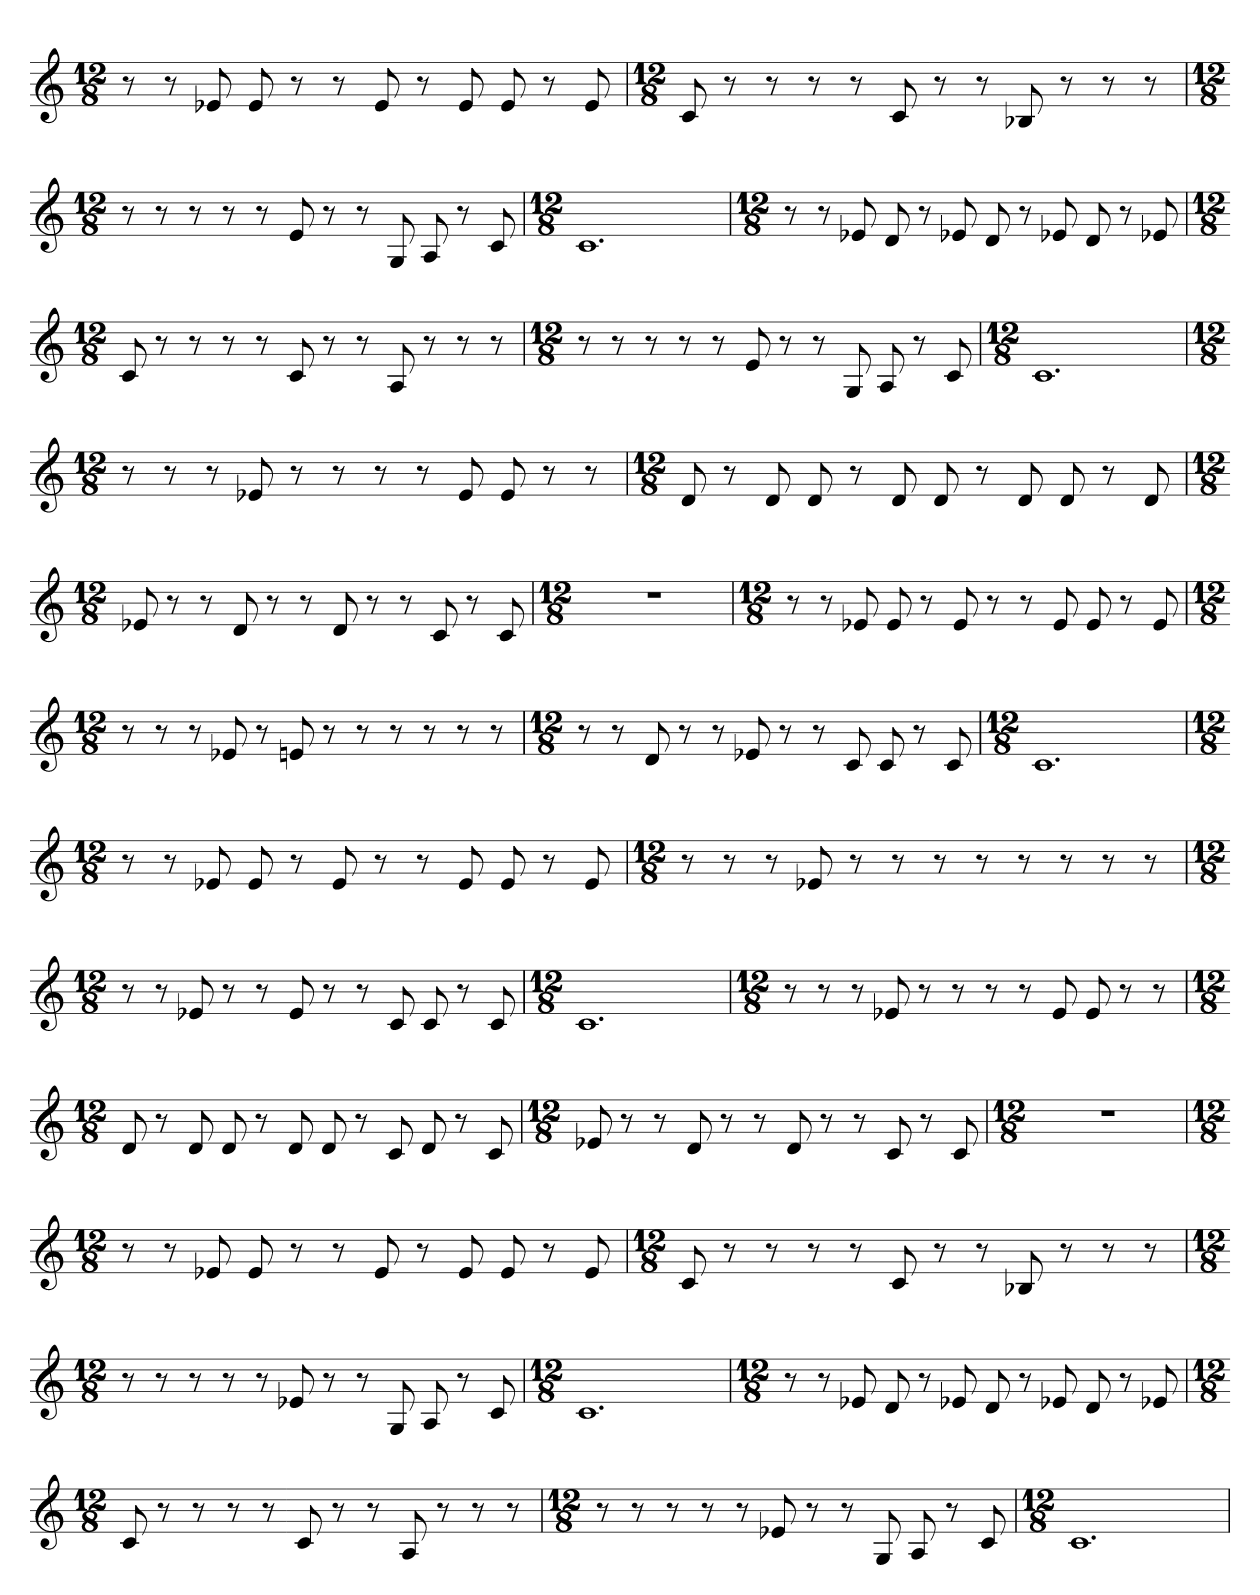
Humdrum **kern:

**kern
*part1
*staff1
*M12/8
=
8r
8r
8e-X
8e-
8r
8r
8e-
8r
8e-
8e-
8r
8e-
=
*M12/8
8c
8r
8r
8r
8r
8c
8r
8r
8B-X
8r
8r
8r
=
*M12/8
8r
8r
8r
8r
8r
8e
8r
8r
8G
8A
8r
8c
=
*M12/8
1.c
=
*M12/8
8r
8r
8e-X
8d
8r
8e-X
8d
8r
8e-X
8d
8r
8e-X
=
*M12/8
8c
8r
8r
8r
8r
8c
8r
8r
8A
8r
8r
8r
=
*M12/8
8r
8r
8r
8r
8r
8e
8r
8r
8G
8A
8r
8c
=
*M12/8
1.c
=
*M12/8
8r
8r
8r
8e-X
8r
8r
8r
8r
8e-
8e-
8r
8r
=
*M12/8
8d
8r
8d
8d
8r
8d
8d
8r
8d
8d
8r
8d
=
*M12/8
8e-X
8r
8r
8d
8r
8r
8d
8r
8r
8c
8r
8c
=
*M12/8
1.r
=
*M12/8
8r
8r
8e-X
8e-
8r
8e-
8r
8r
8e-
8e-
8r
8e-
=
*M12/8
8r
8r
8r
8e-X
8r
8en
8r
8r
8r
8r
8r
8r
=
*M12/8
8r
8r
8d
8r
8r
8e-X
8r
8r
8c
8c
8r
8c
=
*M12/8
1.c
=
*M12/8
8r
8r
8e-X
8e-
8r
8e-
8r
8r
8e-
8e-
8r
8e-
=
*M12/8
8r
8r
8r
8e-X
8r
8r
8r
8r
8r
8r
8r
8r
=
*M12/8
8r
8r
8e-X
8r
8r
8e-
8r
8r
8c
8c
8r
8c
=
*M12/8
1.c
=
*M12/8
8r
8r
8r
8e-X
8r
8r
8r
8r
8e-
8e-
8r
8r
=
*M12/8
8d
8r
8d
8d
8r
8d
8d
8r
8c
8d
8r
8c
=
*M12/8
8e-X
8r
8r
8d
8r
8r
8d
8r
8r
8c
8r
8c
=
*M12/8
1.r
=
*M12/8
8r
8r
8e-X
8e-
8r
8r
8e-
8r
8e-
8e-
8r
8e-
=
*M12/8
8c
8r
8r
8r
8r
8c
8r
8r
8B-X
8r
8r
8r
=
*M12/8
8r
8r
8r
8r
8r
8e-X
8r
8r
8G
8A
8r
8c
=
*M12/8
1.c
=
*M12/8
8r
8r
8e-X
8d
8r
8e-X
8d
8r
8e-X
8d
8r
8e-X
=
*M12/8
8c
8r
8r
8r
8r
8c
8r
8r
8A
8r
8r
8r
=
*M12/8
8r
8r
8r
8r
8r
8e-X
8r
8r
8G
8A
8r
8c
=
*M12/8
1.c
=
*-
